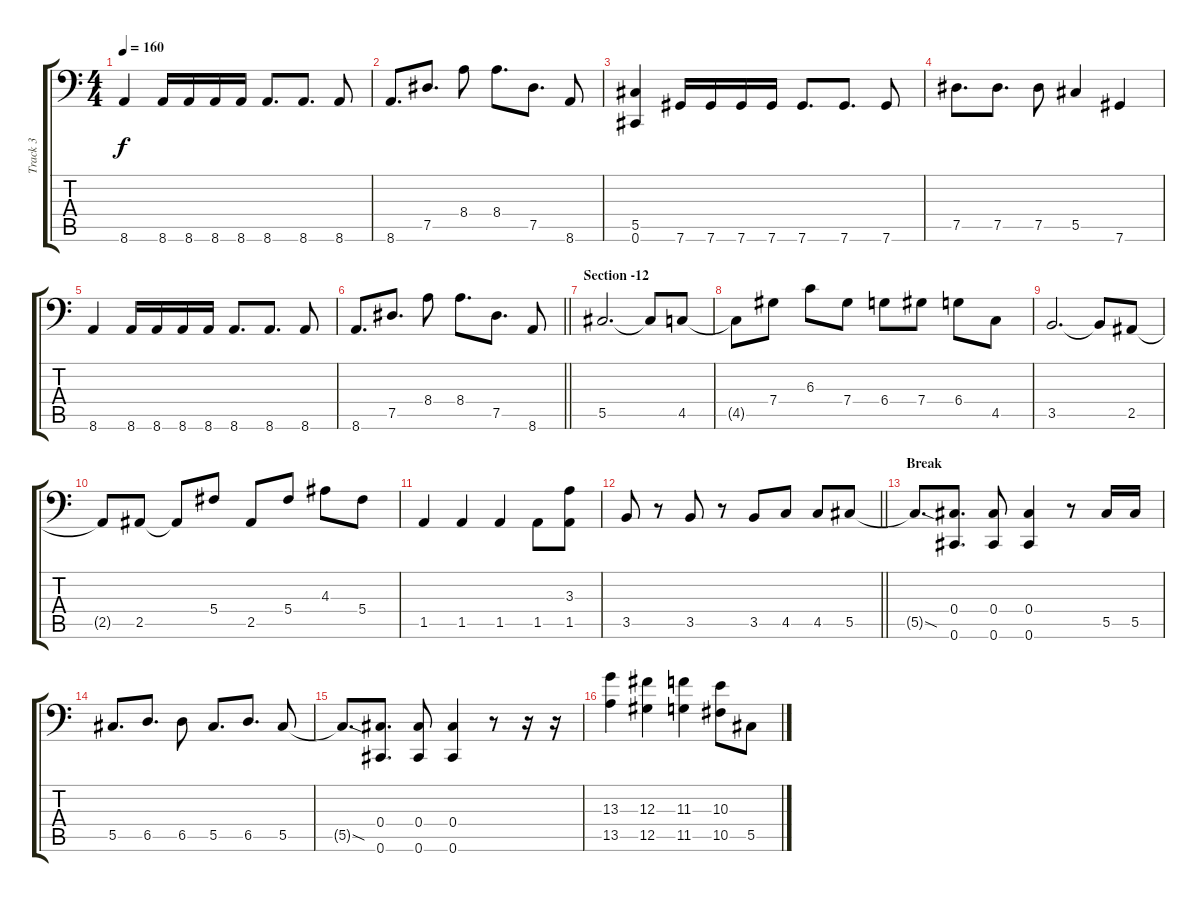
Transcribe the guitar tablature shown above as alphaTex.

\track ("Track 3" "Track 3") {instrument acousticbass}
\staff {score tabs}
\tuning (Eb3 Bb2 Gb2 Db2 Ab1 Db1) {hide}
\ts (4 4)
\tempo 160
\clef f4
\ks c
8.6.4{dy f} 8.6.16 8.6.16 8.6.16 8.6.16 8.6.8{d} 8.6.8{d} 8.6.8 |
8.6.8{d} 7.5.8{d} 8.4.8 8.4.8{d} 7.5.8{d} 8.6.8 |
(5.5 0.6).4 7.6.16 7.6.16 7.6.16 7.6.16 7.6.8{d} 7.6.8{d} 7.6.8 |
7.5.8{d} 7.5.8{d} 7.5.8 5.5.4 7.6.4 |
8.6.4 8.6.16 8.6.16 8.6.16 8.6.16 8.6.8{d} 8.6.8{d} 8.6.8 |
\barLineRight lightlight
8.6.8{d} 7.5.8{d} 8.4.8 8.4.8{d} 7.5.8{d} 8.6.8 |
\section ("" "Section -12")
5.5.2{d} 5.5{t}.8 4.5.8 |
4.5{t}.8 7.4.8 6.3.8 7.4.8 6.4.8 7.4.8 6.4.8 4.5.8 |
3.5.2{d} 3.5{t}.8 2.5.8 |
2.5{t}.8 2.5.8 2.5{t}.8 5.4.8 2.5.8 5.4.8 4.3.8 5.4.8 |
1.5.4 1.5.4 1.5.4 1.5.8 (3.3 1.5).8 |
\barLineRight lightlight
3.5.8 r.8 3.5.8 r.8 3.5.8 4.5.8 4.5.8 5.5.8 |
\section ("" "Break")
5.5{sod t}.8{d} (0.4 0.6).8{d} (0.4 0.6).8 (0.4 0.6).4 r.8 5.5.16 5.5.16 |
5.5.8{d} 6.5.8{d} 6.5.8 5.5.8{d} 6.5.8{d} 5.5.8 |
5.5{sod t}.8{d} (0.4 0.6).8{d} (0.4 0.6).8 (0.4 0.6).4 r.8 r.16 r.16 |
(13.3 13.5).4 (12.3 12.5).4 (11.3 11.5).4 (10.3 10.5).8 5.5.8
